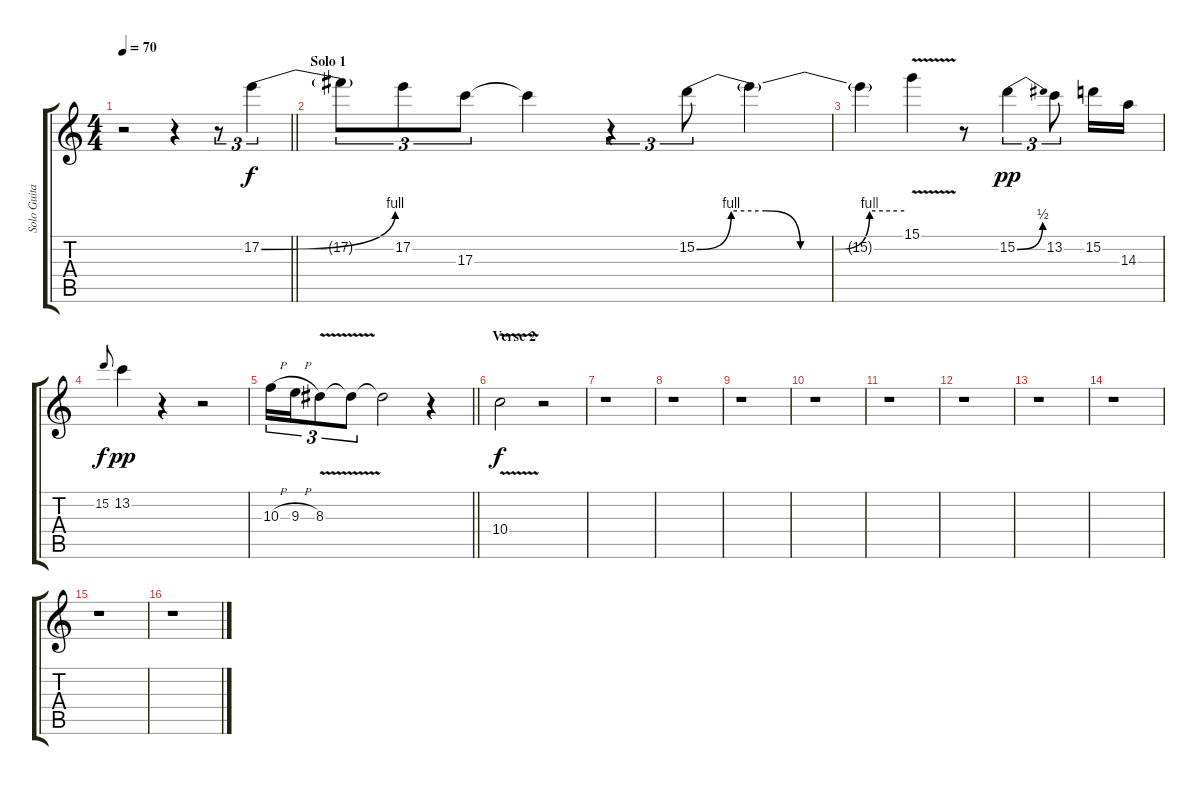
\track ("Solo Guitar" "Solo Guita") {instrument overdrivenguitar}
\staff {score tabs}
\tuning (E4 B3 G3 D3 A2 E2) {hide}
\ts (4 4)
\tempo 70
\clef g2
\barLineRight lightlight
\ks c
r.2{dy f} r.4 r.8{tu (3 2)} 17.2{be (bend 0 0 60 4)}.4{tu (3 2)} |
\section ("" "Solo 1")
17.2{t}.8{tu (3 2)} 17.2.8{tu (3 2)} 17.3.8{tu (3 2)} 17.3{t}.4 r.4{tu (3 2)} 15.2{be (custom 0 0 10 4 20 4 30 0 40 0 50 4 60 4)}.8{tu (3 2)} 15.2{t}.4 |
15.2{t}.4 15.1{v}.4 r.8 15.2{be (bend 0 0 60 2)}.4{tu (3 2) dy pp} 13.2.8{tu (3 2)} 15.2.16 14.3.16 |
15.2.8{gr onbeat dy f} 13.2.4{dy pp} r.4 r.2 |
\barLineRight lightlight
10.3{h}.16{tu (3 2)} 9.3{h}.16{tu (3 2)} 8.3{v}.8{tu (3 2)} 8.3{t}.8{tu (3 2)} 8.3{t}.2 r.4{volume 5} |
\section ("" "Verse 2")
10.4{v}.2{dy f volume 1} r.2 |
r.1 |
r.1 |
r.1 |
r.1 |
r.1 |
r.1 |
r.1 |
r.1 |
r.1 |
r.1
